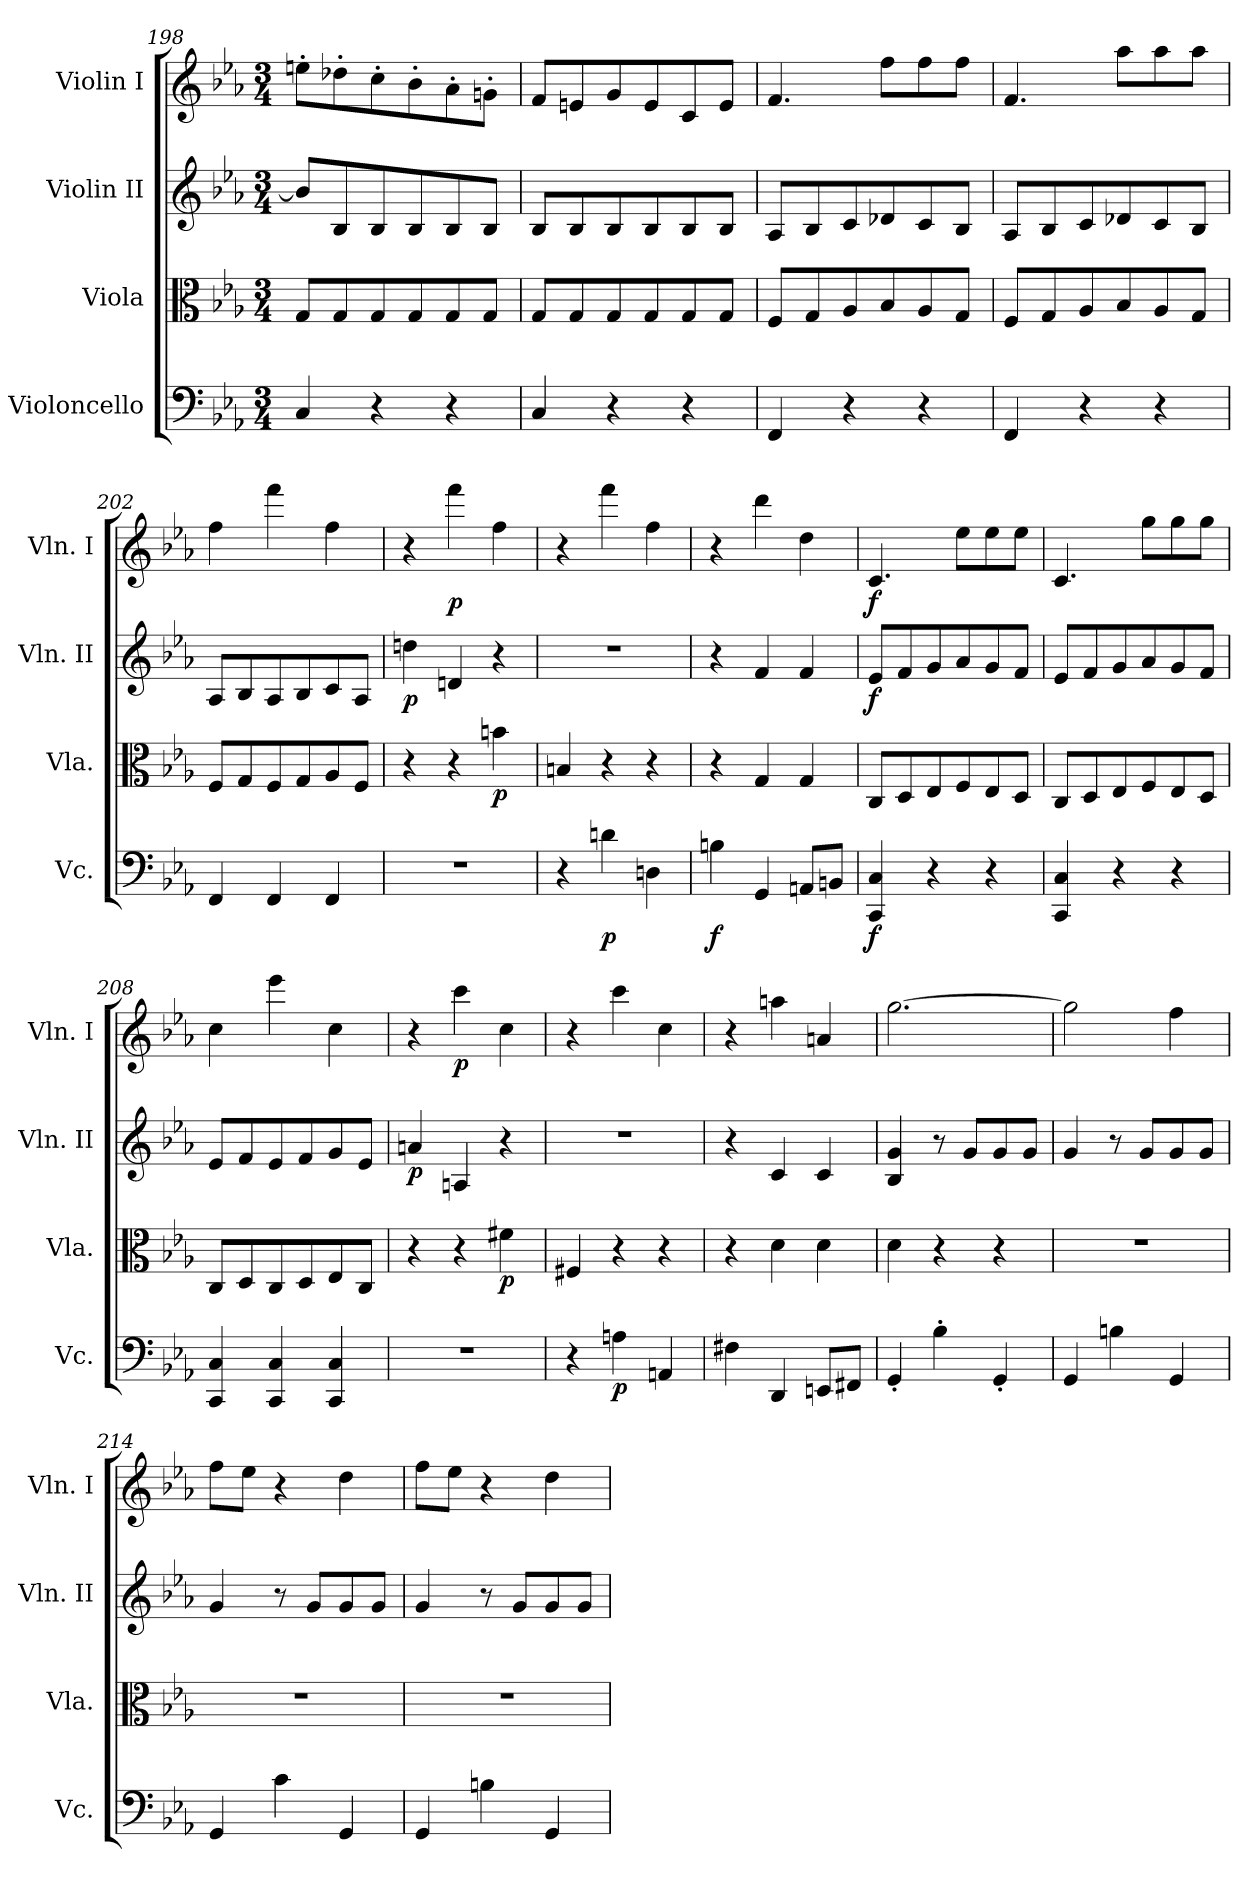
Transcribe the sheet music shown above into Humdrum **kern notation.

**kern	**dynam	**kern	**dynam	**kern	**dynam	**kern	**dynam
*part4	*part4	*part3	*part3	*part2	*part2	*part1	*part1
*staff4	*staff4	*staff3	*staff3	*staff2	*staff2	*staff1	*staff1
*I"Violoncello	*	*I"Viola	*	*I"Violin II	*	*I"Violin I	*
*I'Vc.	*	*I'Vla.	*	*I'Vln. II	*	*I'Vln. I	*
*clefF4	*	*clefC3	*	*clefG2	*	*clefG2	*
*k[b-e-a-]	*	*k[b-e-a-]	*	*k[b-e-a-]	*	*k[b-e-a-]	*
*c:	*	*c:	*	*c:	*	*c:	*
*M3/4	*	*M3/4	*	*M3/4	*	*M3/4	*
=198	=198	=198	=198	=198	=198	=198	=198
4C/	.	8G/L	.	8b-/L]	.	8een'\L	.
.	.	8G/	.	8B-/	.	8dd-X'\	.
4r	.	8G/	.	8B-/	.	8cc'\	.
.	.	8G/	.	8B-/	.	8b-'\	.
4r	.	8G/	.	8B-/	.	8a-'\	.
.	.	8G/J	.	8B-/J	.	8gn'\J	.
=199	=199	=199	=199	=199	=199	=199	=199
4C/	.	8G/L	.	8B-/L	.	8f/L	.
.	.	8G/	.	8B-/	.	8en/	.
4r	.	8G/	.	8B-/	.	8g/	.
.	.	8G/	.	8B-/	.	8e/	.
4r	.	8G/	.	8B-/	.	8c/	.
.	.	8G/J	.	8B-/J	.	8e/J	.
=200	=200	=200	=200	=200	=200	=200	=200
4FF/	.	8F/L	.	8A-/L	.	4.f/	.
.	.	8G/	.	8B-/	.	.	.
4r	.	8A-/	.	8c/	.	.	.
.	.	8B-/	.	8d-X/	.	8ff\L	.
4r	.	8A-/	.	8c/	.	8ff\	.
.	.	8G/J	.	8B-/J	.	8ff\J	.
=201	=201	=201	=201	=201	=201	=201	=201
4FF/	.	8F/L	.	8A-/L	.	4.f/	.
.	.	8G/	.	8B-/	.	.	.
4r	.	8A-/	.	8c/	.	.	.
.	.	8B-/	.	8d-X/	.	8aa-\L	.
4r	.	8A-/	.	8c/	.	8aa-\	.
.	.	8G/J	.	8B-/J	.	8aa-\J	.
=202	=202	=202	=202	=202	=202	=202	=202
4FF/	.	8F/L	.	8A-/L	.	4ff\	.
.	.	8G/	.	8B-/	.	.	.
4FF/	.	8F/	.	8A-/	.	4fff\	.
.	.	8G/	.	8B-/	.	.	.
4FF/	.	8A-/	.	8c/	.	4ff\	.
.	.	8F/J	.	8A-/J	.	.	.
=203	=203	=203	=203	=203	=203	=203	=203
!	!	!	!	!	!LO:DY:b	!	!
2.r	.	4r	.	4ddn\	p	4r	.
!	!	!	!	!	!	!	!LO:DY:b
.	.	4r	.	4dn/	.	4fff\	p
!	!	!	!LO:DY:b	!	!	!	!
.	.	4bn\	p	4r	.	4ff\	.
=204	=204	=204	=204	=204	=204	=204	=204
4r	.	4Bn/	.	2.r	.	4r	.
!	!LO:DY:b	!	!	!	!	!	!
4dn\	p	4r	.	.	.	4fff\	.
4Dn\	.	4r	.	.	.	4ff\	.
=205	=205	=205	=205	=205	=205	=205	=205
!	!LO:DY:b	!	!	!	!	!	!
4Bn\	f	4r	.	4r	.	4r	.
4GG/	.	4G/	.	4f/	.	4ddd\	.
8AAn/L	.	4G/	.	4f/	.	4dd\	.
8BBn/J	.	.	.	.	.	.	.
=206	=206	=206	=206	=206	=206	=206	=206
!	!LO:DY:b	!	!	!	!LO:DY:b	!	!LO:DY:b
4CC/ 4C/	f	8C/L	.	8e-/L	f	4.c/	f
.	.	8D/	.	8f/	.	.	.
4r	.	8E-/	.	8g/	.	.	.
.	.	8F/	.	8a-/	.	8ee-\L	.
4r	.	8E-/	.	8g/	.	8ee-\	.
.	.	8D/J	.	8f/J	.	8ee-\J	.
=207	=207	=207	=207	=207	=207	=207	=207
4CC/ 4C/	.	8C/L	.	8e-/L	.	4.c/	.
.	.	8D/	.	8f/	.	.	.
4r	.	8E-/	.	8g/	.	.	.
.	.	8F/	.	8a-/	.	8gg\L	.
4r	.	8E-/	.	8g/	.	8gg\	.
.	.	8D/J	.	8f/J	.	8gg\J	.
=208	=208	=208	=208	=208	=208	=208	=208
4CC/ 4C/	.	8C/L	.	8e-/L	.	4cc\	.
.	.	8D/	.	8f/	.	.	.
4CC/ 4C/	.	8C/	.	8e-/	.	4eee-\	.
.	.	8D/	.	8f/	.	.	.
4CC/ 4C/	.	8E-/	.	8g/	.	4cc\	.
.	.	8C/J	.	8e-/J	.	.	.
=209	=209	=209	=209	=209	=209	=209	=209
!	!	!	!	!	!LO:DY:b	!	!
2.r	.	4r	.	4an/	p	4r	.
!	!	!	!	!	!	!	!LO:DY:b
.	.	4r	.	4An/	.	4ccc\	p
!	!	!	!LO:DY:b	!	!	!	!
.	.	4f#X\	p	4r	.	4cc\	.
=210	=210	=210	=210	=210	=210	=210	=210
4r	.	4F#X/	.	2.r	.	4r	.
!	!LO:DY:b	!	!	!	!	!	!
4An\	p	4r	.	.	.	4ccc\	.
4AAn/	.	4r	.	.	.	4cc\	.
=211	=211	=211	=211	=211	=211	=211	=211
4F#X\	.	4r	.	4r	.	4r	.
4DD/	.	4d\	.	4c/	.	4aan\	.
8EEn/L	.	4d\	.	4c/	.	4an/	.
8FF#X/J	.	.	.	.	.	.	.
=212	=212	=212	=212	=212	=212	=212	=212
4GG'/	.	4d\	.	4B-/ 4g/	.	[2.gg\	.
4B-'\	.	4r	.	8r	.	.	.
.	.	.	.	8g/L	.	.	.
4GG'/	.	4r	.	8g/	.	.	.
.	.	.	.	8g/J	.	.	.
=213	=213	=213	=213	=213	=213	=213	=213
4GG/	.	2.r	.	4g/	.	2gg\]	.
4Bn\	.	.	.	8r	.	.	.
.	.	.	.	8g/L	.	.	.
4GG/	.	.	.	8g/	.	4ff\	.
.	.	.	.	8g/J	.	.	.
=214	=214	=214	=214	=214	=214	=214	=214
4GG/	.	2.r	.	4g/	.	8ff\L	.
.	.	.	.	.	.	8ee-\J	.
4c\	.	.	.	8r	.	4r	.
.	.	.	.	8g/L	.	.	.
4GG/	.	.	.	8g/	.	4dd\	.
.	.	.	.	8g/J	.	.	.
=215	=215	=215	=215	=215	=215	=215	=215
4GG/	.	2.r	.	4g/	.	8ff\L	.
.	.	.	.	.	.	8ee-\J	.
4Bn\	.	.	.	8r	.	4r	.
.	.	.	.	8g/L	.	.	.
4GG/	.	.	.	8g/	.	4dd\	.
.	.	.	.	8g/J	.	.	.
=	=	=	=	=	=	=	=
*-	*-	*-	*-	*-	*-	*-	*-
